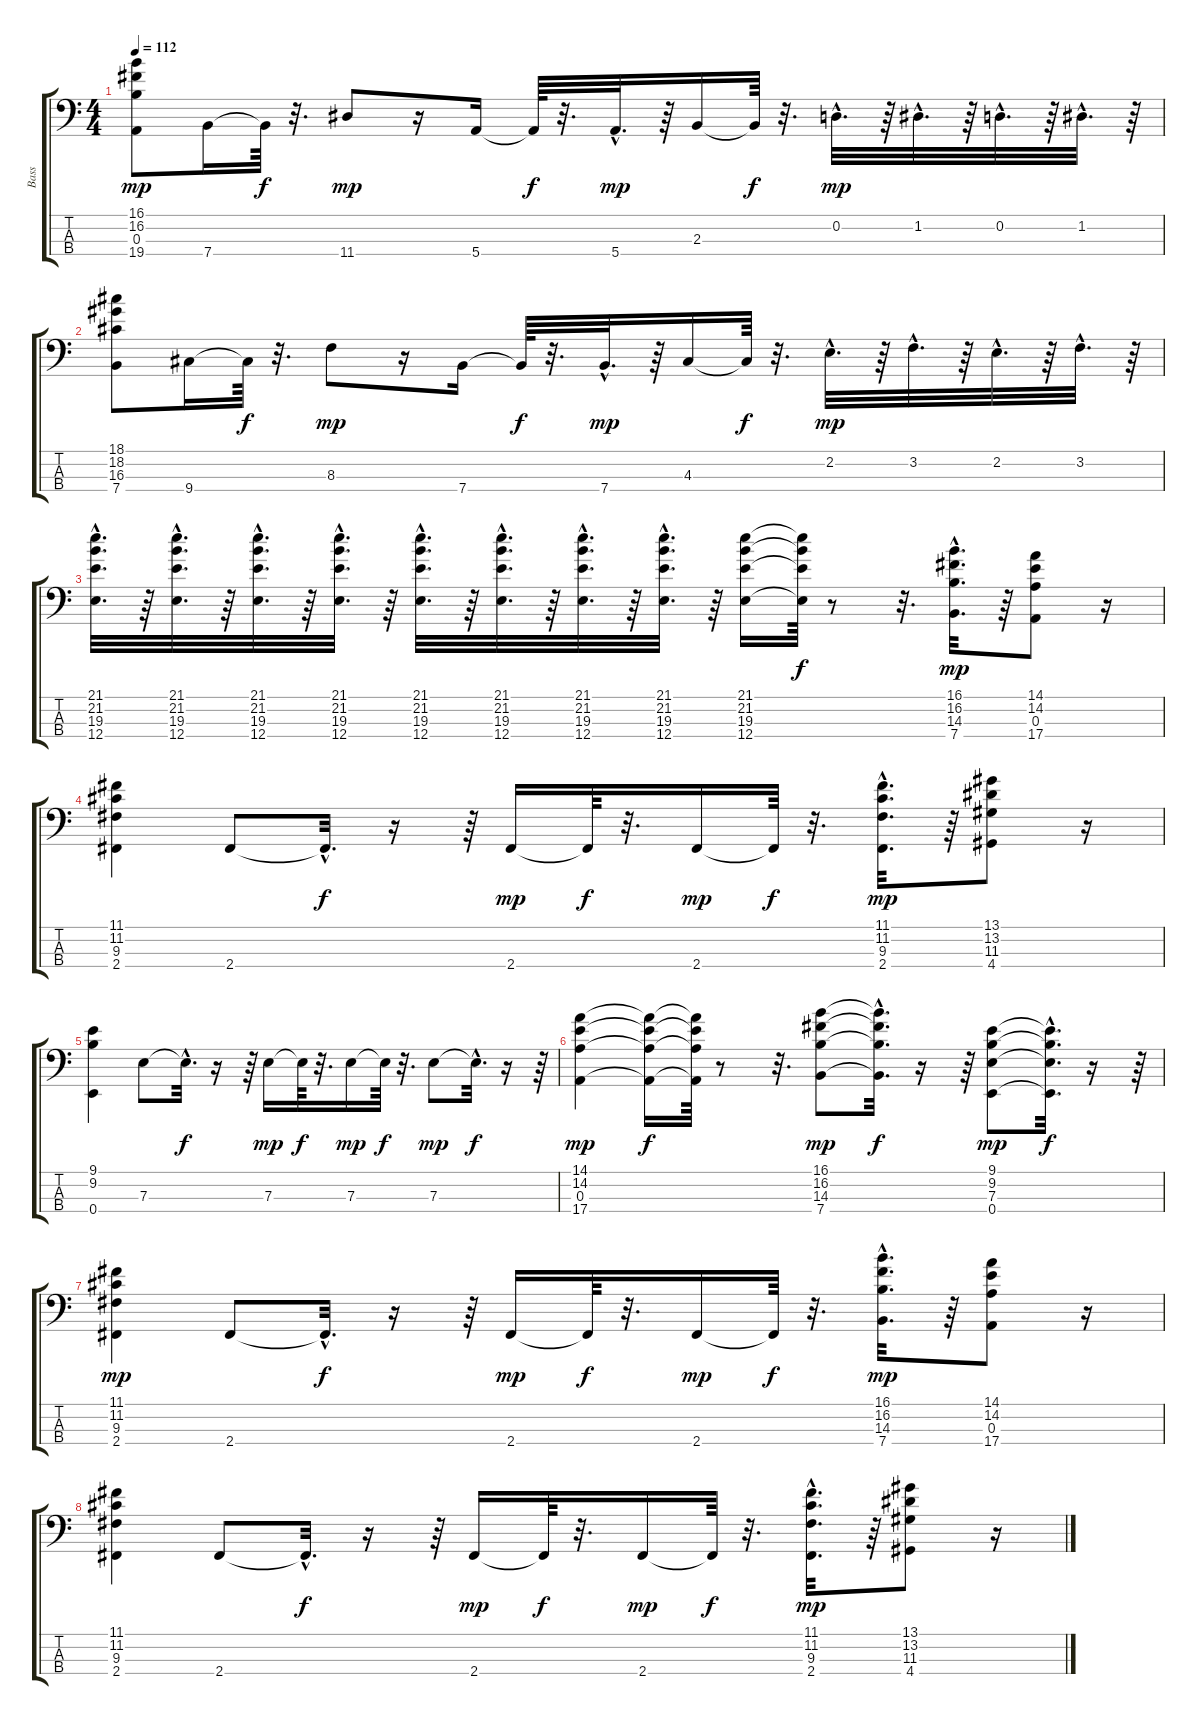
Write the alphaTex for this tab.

\track ("Bass" "Bass") {instrument electricbasspick}
\staff {score tabs}
\tuning (G2 D2 A1 E1) {hide}
\ts (4 4)
\tempo 112
\clef f4
\ks c
(16.1 16.2 0.3 19.4).8{dy mp} 7.4.16 7.4{t}.64{dy f} r.32{d} 11.4.8{dy mp} r.16 5.4.16 5.4{t}.64{dy f} r.32{d} 5.4{hac}.32{d dy mp} r.64 2.3.16 2.3{t}.64{dy f} r.32{d} 0.2{hac}.32{d dy mp} r.64 1.2{hac}.32{d} r.64 0.2{hac}.32{d} r.64 1.2{hac}.32{d} r.64 |
(18.1 18.2 16.3 7.4).8 9.4.16 9.4{t}.64{dy f} r.32{d} 8.3.8{dy mp} r.16 7.4.16 7.4{t}.64{dy f} r.32{d} 7.4{hac}.32{d dy mp} r.64 4.3.16 4.3{t}.64{dy f} r.32{d} 2.2{hac}.32{d dy mp} r.64 3.2{hac}.32{d} r.64 2.2{hac}.32{d} r.64 3.2{hac}.32{d} r.64 |
(21.1{hac} 21.2{hac} 19.3{hac} 12.4{hac}).32{d} r.64 (21.1{hac} 21.2{hac} 19.3{hac} 12.4{hac}).32{d} r.64 (21.1{hac} 21.2{hac} 19.3{hac} 12.4{hac}).32{d} r.64 (21.1{hac} 21.2{hac} 19.3{hac} 12.4{hac}).32{d} r.64 (21.1{hac} 21.2{hac} 19.3{hac} 12.4{hac}).32{d} r.64 (21.1{hac} 21.2{hac} 19.3{hac} 12.4{hac}).32{d} r.64 (21.1{hac} 21.2{hac} 19.3{hac} 12.4{hac}).32{d} r.64 (21.1{hac} 21.2{hac} 19.3{hac} 12.4{hac}).32{d} r.64 (21.1 21.2 19.3 12.4).16 (21.1{t} 21.2{t} 19.3{t} 12.4{t}).64{dy f} r.8 r.32{d} (16.1{hac} 16.2{hac} 14.3{hac} 7.4{hac}).32{d dy mp} r.64 (14.1 14.2 0.3 17.4).8 r.16 |
(11.1 11.2 9.3 2.4).4 2.4.8 2.4{hac t}.32{d dy f} r.16 r.64 2.4.16{dy mp} 2.4{t}.64{dy f} r.32{d} 2.4.16{dy mp} 2.4{t}.64{dy f} r.32{d} (11.1{hac} 11.2{hac} 9.3{hac} 2.4{hac}).32{d dy mp} r.64 (13.1 13.2 11.3 4.4).8 r.16 |
(9.1 9.2 0.4).4 7.3.8 7.3{hac t}.32{d dy f} r.16 r.64 7.3.16{dy mp} 7.3{t}.64{dy f} r.32{d} 7.3.16{dy mp} 7.3{t}.64{dy f} r.32{d} 7.3.8{dy mp} 7.3{hac t}.32{d dy f} r.16 r.64 |
(14.1 14.2 0.3 17.4).4{dy mp} (14.1{t} 14.2{t} 0.3{t} 17.4{t}).16{dy f} (14.1{t} 14.2{t} 0.3{t} 17.4{t}).64 r.8 r.32{d} (16.1 16.2 14.3 7.4).8{dy mp} (16.1{hac t} 16.2{hac t} 14.3{hac t} 7.4{hac t}).32{d dy f} r.16 r.64 (9.1 9.2 7.3 0.4).8{dy mp} (9.1{hac t} 9.2{hac t} 7.3{hac t} 0.4{hac t}).32{d dy f} r.16 r.64 |
(11.1 11.2 9.3 2.4).4{dy mp} 2.4.8 2.4{hac t}.32{d dy f} r.16 r.64 2.4.16{dy mp} 2.4{t}.64{dy f} r.32{d} 2.4.16{dy mp} 2.4{t}.64{dy f} r.32{d} (16.1{hac} 16.2{hac} 14.3{hac} 7.4{hac}).32{d dy mp} r.64 (14.1 14.2 0.3 17.4).8 r.16 |
(11.1 11.2 9.3 2.4).4 2.4.8 2.4{hac t}.32{d dy f} r.16 r.64 2.4.16{dy mp} 2.4{t}.64{dy f} r.32{d} 2.4.16{dy mp} 2.4{t}.64{dy f} r.32{d} (11.1{hac} 11.2{hac} 9.3{hac} 2.4{hac}).32{d dy mp} r.64 (13.1 13.2 11.3 4.4).8 r.16
